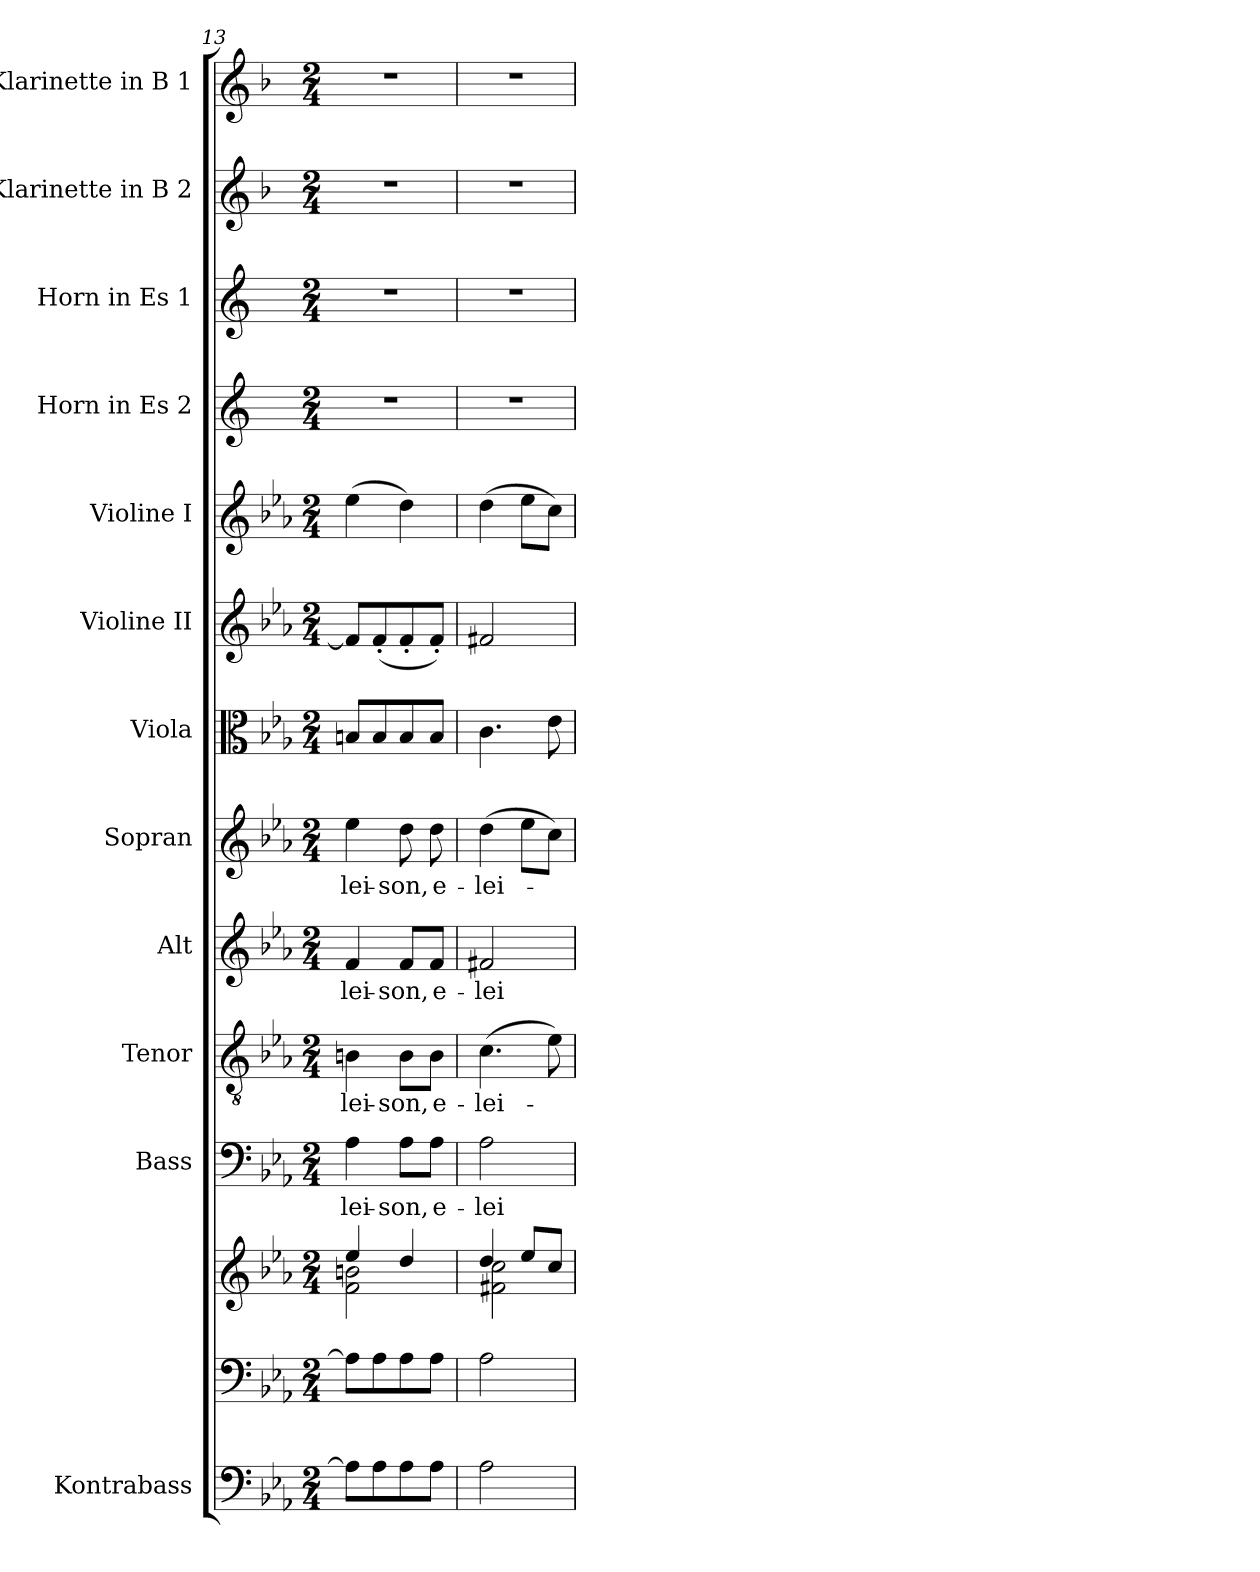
**kern	**kern	**kern	**kern	**text	**kern	**text	**kern	**text	**kern	**text	**kern	**kern	**kern	**kern	**kern	**kern	**kern
*part13	*part12	*part12	*part11	*part11	*part10	*part10	*part9	*part9	*part8	*part8	*part7	*part6	*part5	*part4	*part3	*part2	*part1
*staff14	*staff13	*staff12	*staff11	*staff11	*staff10	*staff10	*staff9	*staff9	*staff8	*staff8	*staff7	*staff6	*staff5	*staff4	*staff3	*staff2	*staff1
*I"Kontrabass	*	*	*I"Bass	*	*I"Tenor	*	*I"Alt	*	*I"Sopran	*	*I"Viola	*I"Violine II	*I"Violine I	*I"Horn in Es 2	*I"Horn in Es 1	*I"Klarinette in B 2	*I"Klarinette in B 1
*I'Kb.	*	*	*I'B	*	*I'T	*	*I'A	*	*I'S	*	*I'Vla.	*I'Vl. II	*I'Vl. I	*I'Hrn. 2	*I'Hrn. 1	*	*
*clefF4	*clefF4	*clefG2	*clefF4	*	*clefGv2	*	*clefG2	*	*clefG2	*	*clefC3	*clefG2	*clefG2	*clefG2	*clefG2	*clefG2	*clefG2
*ITrd7c12	*	*	*	*	*	*	*	*	*	*	*	*	*	*ITrd5c9	*ITrd5c9	*ITrd1c2	*ITrd1c2
*k[b-e-a-]	*k[b-e-a-]	*k[b-e-a-]	*k[b-e-a-]	*	*k[b-e-a-]	*	*k[b-e-a-]	*	*k[b-e-a-]	*	*k[b-e-a-]	*k[b-e-a-]	*k[b-e-a-]	*k[b-e-a-]	*k[b-e-a-]	*k[b-e-a-]	*k[b-e-a-]
*E-:	*E-:	*E-:	*E-:	*	*E-:	*	*E-:	*	*E-:	*	*E-:	*E-:	*E-:	*E-:	*E-:	*E-:	*E-:
*M2/4	*M2/4	*M2/4	*M2/4	*	*M2/4	*	*M2/4	*	*M2/4	*	*M2/4	*M2/4	*M2/4	*M2/4	*M2/4	*M2/4	*M2/4
=13	=13	=13	=13	=13	=13	=13	=13	=13	=13	=13	=13	=13	=13	=13	=13	=13	=13
*	*	*^	*	*	*	*	*	*	*	*	*	*	*	*	*	*	*
!	!	!	!	!	!LO:LY:b	!	!LO:LY:b	!	!LO:LY:b	!	!LO:LY:b	!	!	!	!	!	!	!
8AA-\L]	8A-\L]	4ee-/	2f\ 2bn\	4A-\	-lei-	4Bn\	-lei-	4f/	-lei-	4ee-\	-lei-	8Bn/L	8f/L]	(>4ee-\	2r	2r	2r	2r
8AA-\	8A-\	.	.	.	.	.	.	.	.	.	.	8B/	(<8f'</	.	.	.	.	.
!	!	!	!	!	!LO:LY:b	!	!LO:LY:b	!	!LO:LY:b	!	!LO:LY:b	!	!	!	!	!	!	!
8AA-\	8A-\	4dd/	.	8A-\L	-son,	8B\L	-son,	8f/L	-son,	8dd\	-son,	8B/	8f'</	4dd\)	.	.	.	.
!	!	!	!	!	!LO:LY:b	!	!LO:LY:b	!	!LO:LY:b	!	!LO:LY:b	!	!	!	!	!	!	!
8AA-\J	8A-\J	.	.	8A-\J	e-	8B\J	e-	8f/J	e-	8dd\	e-	8B/J	8f'</J)	.	.	.	.	.
=14	=14	=14	=14	=14	=14	=14	=14	=14	=14	=14	=14	=14	=14	=14	=14	=14	=14	=14
!	!	!	!	!	!LO:LY:b	!	!LO:LY:b	!	!LO:LY:b	!	!LO:LY:b	!	!	!	!	!	!	!
2AA-\	2A-\	4dd/	2f#X\ 2cc\	2A-\	-lei-	(>4.c\	-lei-	2f#X/	-lei-	(>4dd\	-lei-	4.c\	2f#X/	(>4dd\	2r	2r	2r	2r
.	.	8ee-/L	.	.	.	.	.	.	.	8ee-\L	.	.	.	8ee-\L	.	.	.	.
.	.	8cc/J	.	.	.	8e-\)	.	.	.	8cc\J)	.	8e-\	.	8cc\J)	.	.	.	.
*	*	*v	*v	*	*	*	*	*	*	*	*	*	*	*	*	*	*	*
=	=	=	=	=	=	=	=	=	=	=	=	=	=	=	=	=	=
*-	*-	*-	*-	*-	*-	*-	*-	*-	*-	*-	*-	*-	*-	*-	*-	*-	*-
